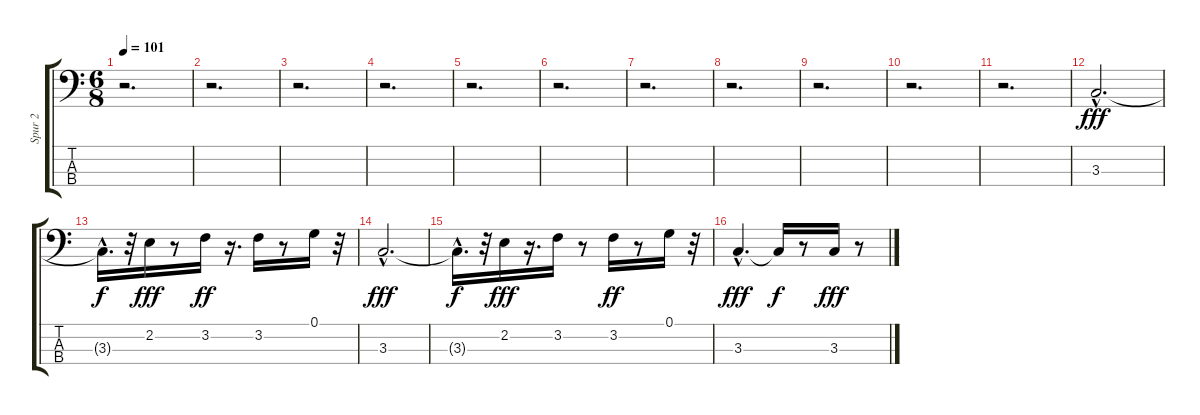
\track ("Spur 2" "Spur 2") {instrument electricbassfinger}
\staff {score tabs}
\tuning (G2 D2 A1 E1) {hide}
\ts (6 8)
\tempo 101
\clef f4
\ks c
r.2{d dy f} |
r.2{d} |
r.2{d} |
r.2{d} |
r.2{d} |
r.2{d} |
r.2{d} |
r.2{d} |
r.2{d} |
r.2{d} |
r.2{d} |
3.3{hac}.2{d dy fff} |
3.3{hac t}.16{d dy f} r.32 2.2.16{dy fff} r.8 3.2.16{dy ff} r.16{d} 3.2.16 r.8 0.1.16 r.32 |
3.3{hac}.2{d dy fff} |
3.3{hac t}.16{d dy f} r.32 2.2.16{dy fff} r.16{d} 3.2.16 r.8 3.2.16{dy ff} r.8 0.1.16 r.32 |
3.3{hac}.4{d dy fff} 3.3{t}.16{dy f} r.8 3.3.16{dy fff} r.8
